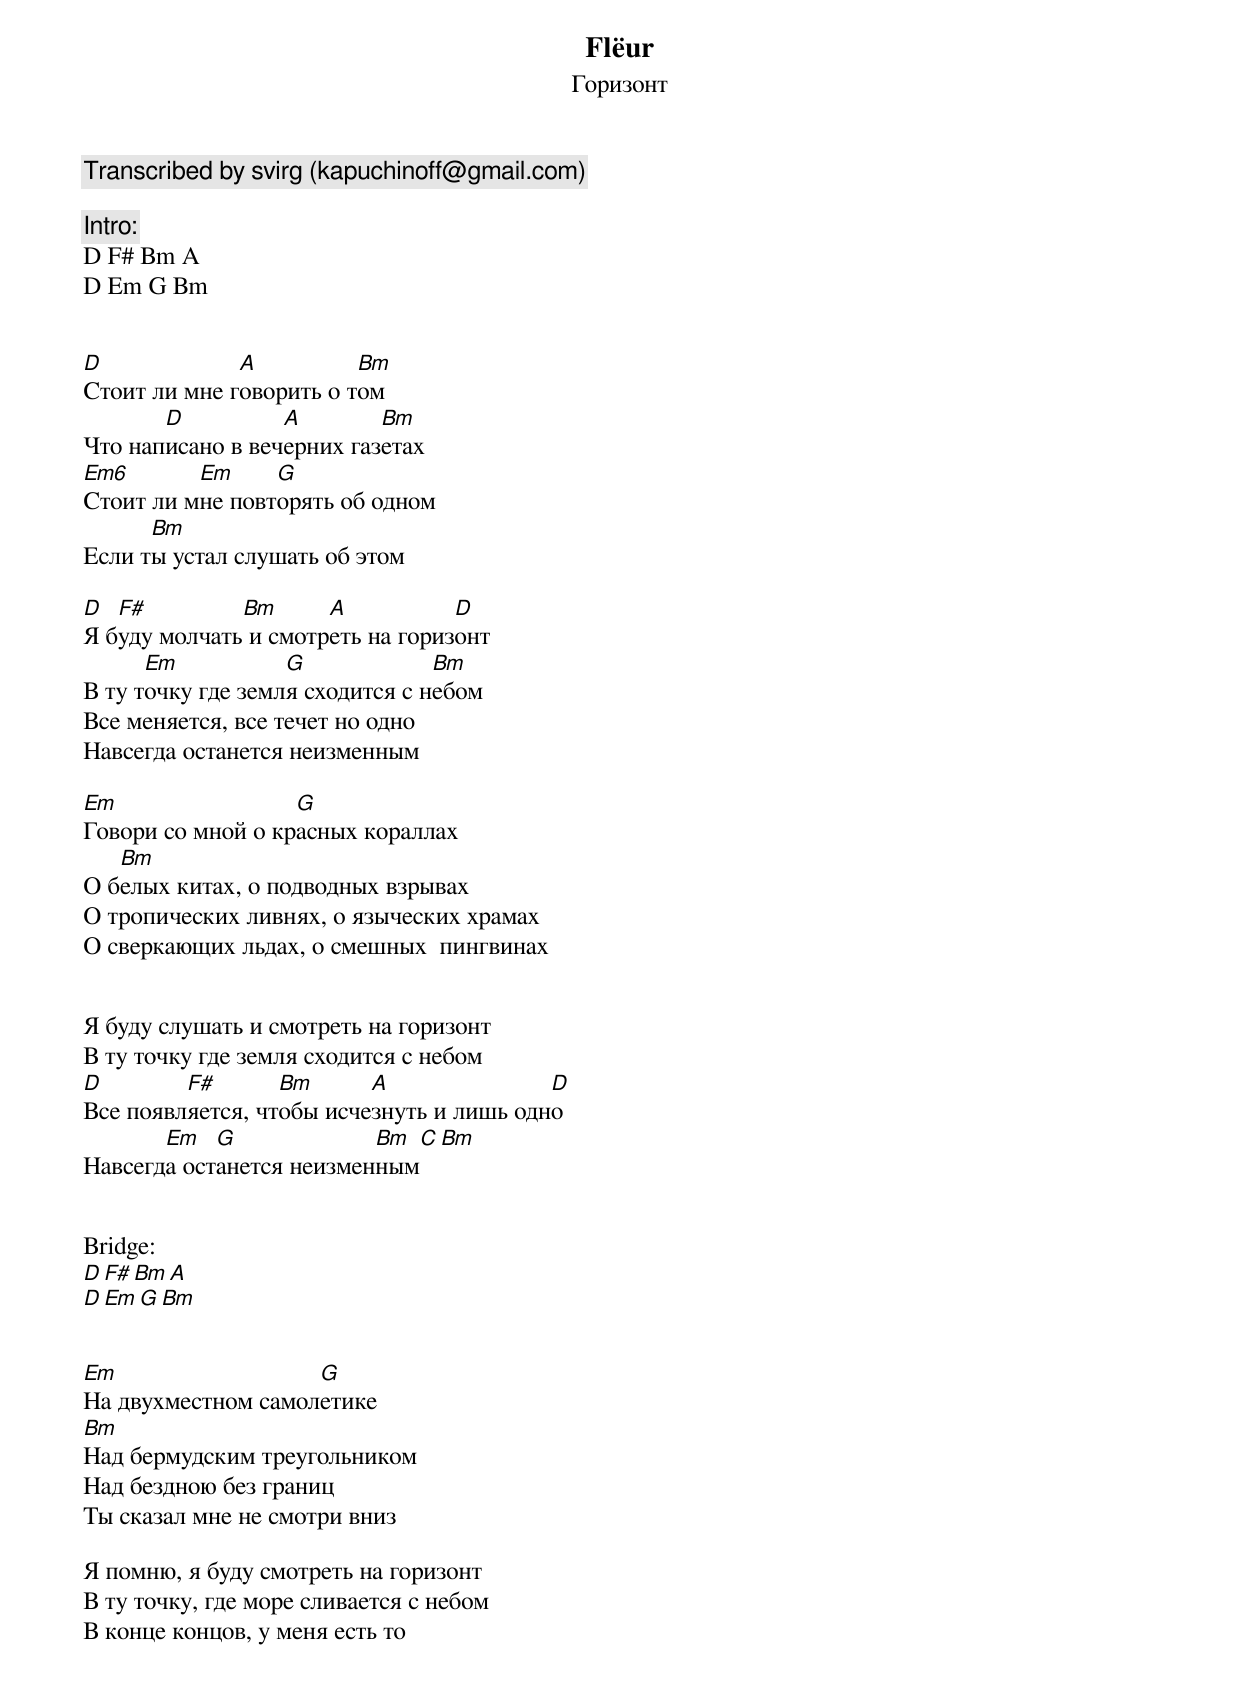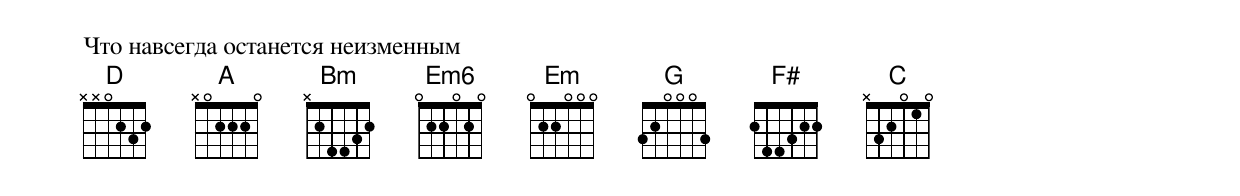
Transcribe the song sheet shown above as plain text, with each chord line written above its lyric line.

Flёur
Горизонт


Transcribed by svirg (kapuchinoff@gmail.com)

Intro:
D F# Bm A
D Em G Bm


D             A          Bm
Стоит ли мне говорить о том
       D          A        Bm
Что написано в вечерних газетах
Em6       Em     G
Стоит ли мне повторять об одном
      Bm
Если ты устал слушать об этом

D  F#         Bm      A           D
Я буду молчать и смотреть на горизонт
      Em           G             Bm
В ту точку где земля сходится с небом
Все меняется, все течет но одно
Навсегда останется неизменным

Em                 G
Говори со мной о красных кораллах
   Bm
О белых китах, о подводных взрывах
О тропических ливнях, о языческих храмах
О сверкающих льдах, о смешных  пингвинах


Я буду слушать и смотреть на горизонт
В ту точку где земля сходится с небом
D        F#       Bm      A               D
Все появляется, чтобы исчезнуть и лишь одно
       Em   G             Bm     C Bm
Навсегда останется неизменным


Bridge:
D F# Bm A
D Em G Bm


Em                  G
На двухместном самолетике
Bm
Над бермудским треугольником
Над бездною без границ
Ты сказал мне не смотри вниз

Я помню, я буду смотреть на горизонт
В ту точку, где море сливается с небом
В конце концов, у меня есть то
Что навсегда останется неизменным
